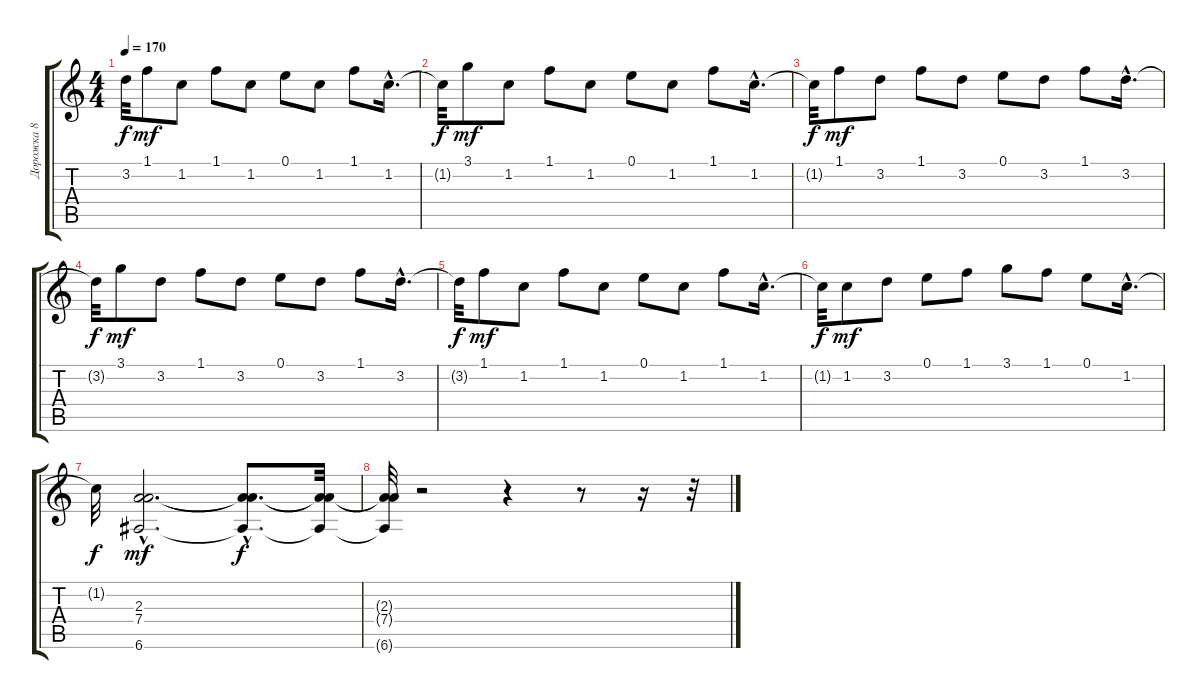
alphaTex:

\track ("Дорожка 8" "Дорожка 8") {instrument overdrivenguitar}
\staff {score tabs}
\tuning (E4 B3 G3 D3 A2 E2) {hide}
\ts (4 4)
\tempo 170
\clef g2
\ks c
3.2{t}.32{dy f} 1.1.8{dy mf} 1.2.8 1.1.8 1.2.8 0.1.8 1.2.8 1.1.8 1.2{hac}.16{d} |
1.2{t}.32{dy f} 3.1.8{dy mf} 1.2.8 1.1.8 1.2.8 0.1.8 1.2.8 1.1.8 1.2{hac}.16{d} |
1.2{t}.32{dy f} 1.1.8{dy mf} 3.2.8 1.1.8 3.2.8 0.1.8 3.2.8 1.1.8 3.2{hac}.16{d} |
3.2{t}.32{dy f} 3.1.8{dy mf} 3.2.8 1.1.8 3.2.8 0.1.8 3.2.8 1.1.8 3.2{hac}.16{d} |
3.2{t}.32{dy f} 1.1.8{dy mf} 1.2.8 1.1.8 1.2.8 0.1.8 1.2.8 1.1.8 1.2{hac}.16{d} |
1.2{t}.32{dy f} 1.2.8{dy mf} 3.2.8 0.1.8 1.1.8 3.1.8 1.1.8 0.1.8 1.2{hac}.16{d} |
1.2{t}.32{dy f} (2.3{hac} 7.4{hac} 6.6{hac}).2{d dy mf} (2.3{hac t} 7.4{hac t} 6.6{hac t}).8{d dy f} (2.3{t} 7.4{t} 6.6{t}).32 |
(2.3{t} 7.4{t} 6.6{t}).32 r.2 r.4 r.8 r.16 r.32
